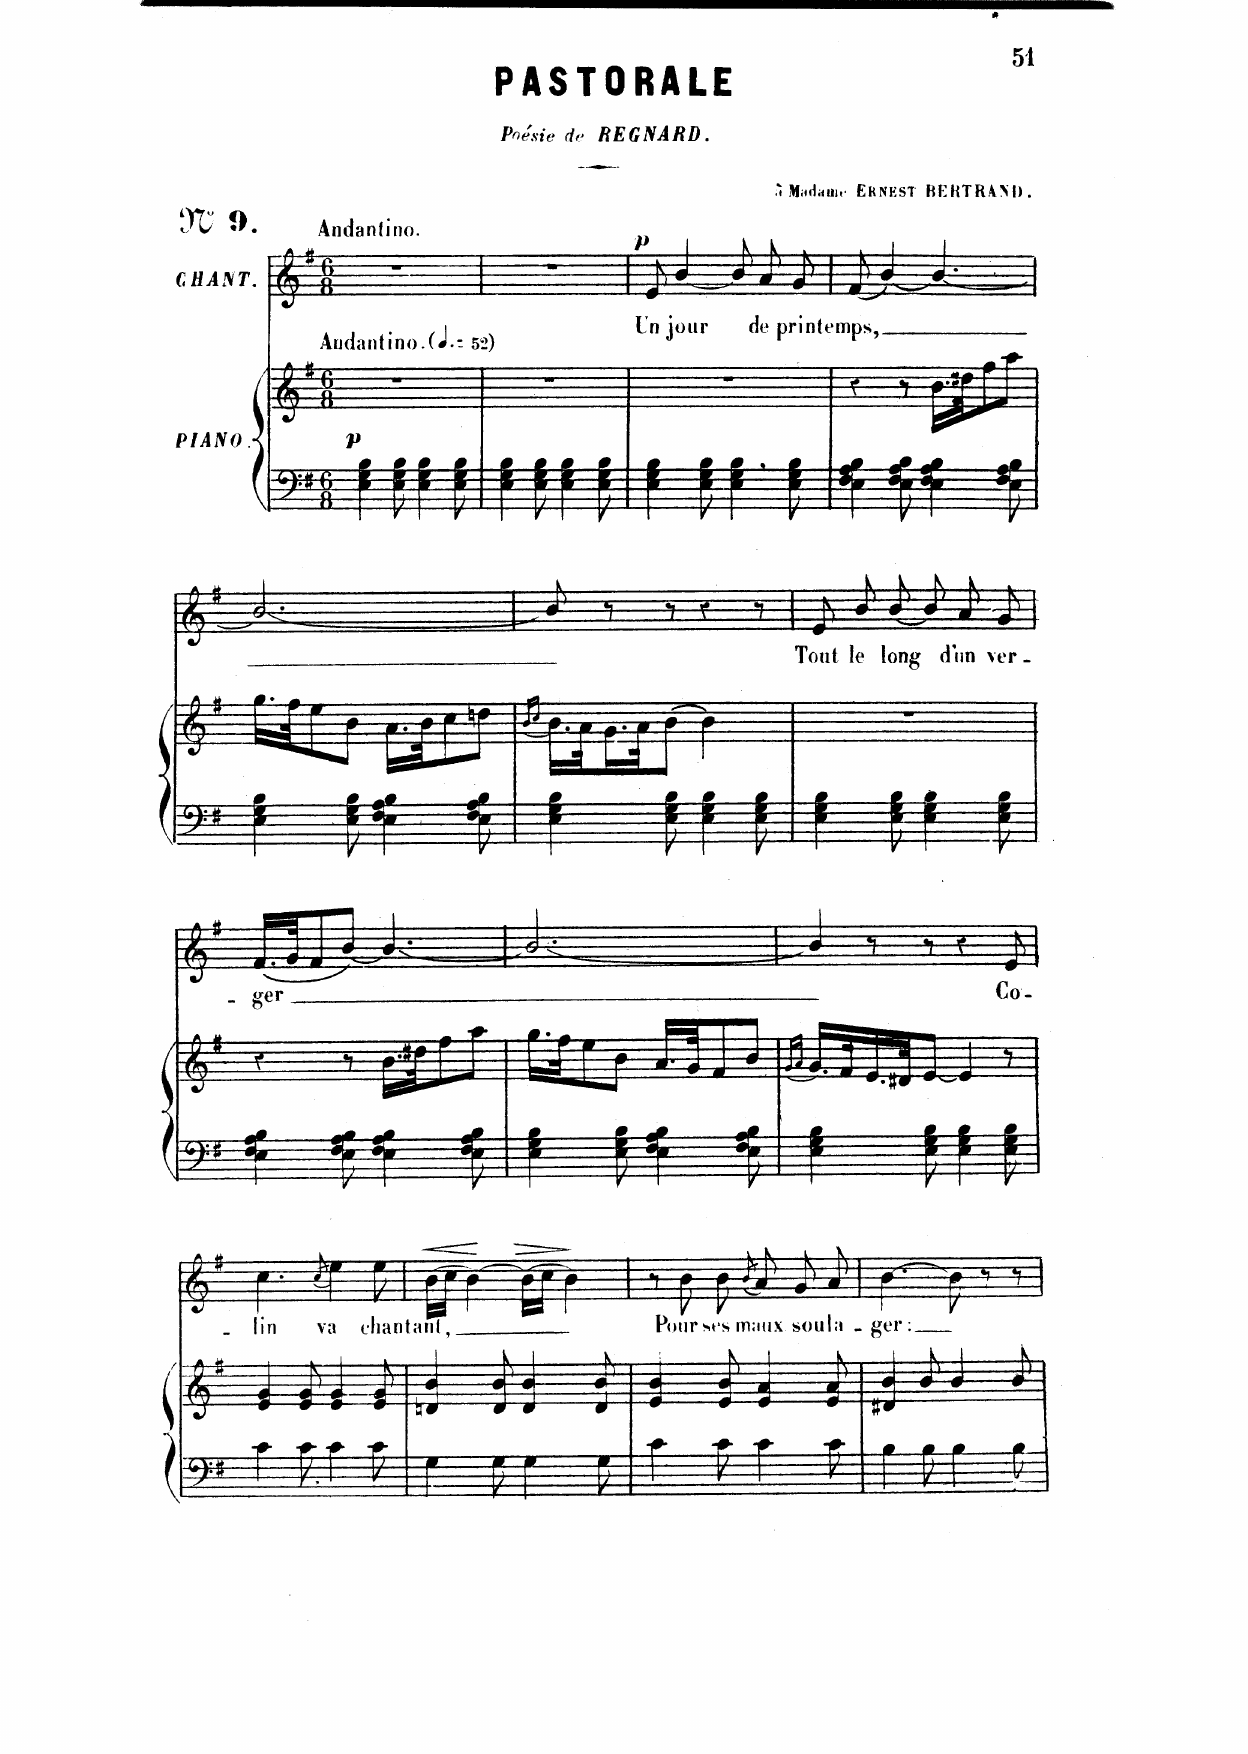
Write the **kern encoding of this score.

**kern	**kern	**dynam	**kern	**text	**dynam
*part2	*part2	*part2	*part1	*part1	*part1
*staff3	*staff2	*staff2/3	*staff1	*staff1	*staff1
*I"Piano	*	*	*I"Chant Voice	*	*
*I'Pno	*	*	*	*	*
*clefF4	*clefG2	*	*clefG2	*	*
*k[f#]	*k[f#]	*	*k[f#]	*	*
*M6/8	*M6/8	*	*M6/8	*	*
*MM78	*MM78	*	*MM78	*	*
=1	=1	=1	=1	=1	=1
!	!	!	!LO:TX:a:B:t=Andantino	!	!
!	!LO:TX:a:B:t=Andantino	!	!	!	!
!	!	!LO:DY:a=2	!	!	!
4E\ 4G\ 4B\	2.r	p	2.r	.	.
8E\ 8G\ 8B\	.	.	.	.	.
4E\ 4G\ 4B\	.	.	.	.	.
8E\ 8G\ 8B\	.	.	.	.	.
=2	=2	=2	=2	=2	=2
4E\ 4G\ 4B\	2.r	.	2.r	.	.
8E\ 8G\ 8B\	.	.	.	.	.
4E\ 4G\ 4B\	.	.	.	.	.
8E\ 8G\ 8B\	.	.	.	.	.
=3	=3	=3	=3	=3	=3
!	!	!	!	!	!LO:DY:a
4E\ 4G\ 4B\	2.r	.	8e/	Un	p
.	.	.	[4b/	jour	.
8E\ 8G\ 8B\	.	.	.	.	.
4E\ 4G\ 4B\	.	.	8b/]	.	.
.	.	.	8a/	de	.
8E\ 8G\ 8B\	.	.	8g/	prin-	.
=4	=4	=4	=4	=4	=4
4E\ 4F#\ 4A\ 4B\	4r	.	(8f#/	-temps,	.
.	.	.	[4b/)	.	.
8E\ 8F#\ 8A\ 8B\	8r	.	.	.	.
4E\ 4F#\ 4A\ 4B\	16.b\LL	.	4.b/_	.	.
.	32dd#X\JK	.	.	.	.
.	8ff#\	.	.	.	.
8E\ 8F#\ 8A\ 8B\	8aa\J	.	.	.	.
=5	=5	=5	=5	=5	=5
4E\ 4G\ 4B\	16.gg\LL	.	2.b/_	.	.
.	32ff#\JK	.	.	.	.
.	8ee\	.	.	.	.
8E\ 8G\ 8B\	8b\J	.	.	.	.
4E\ 4F#\ 4A\ 4B\	16.a\LL	.	.	.	.
.	32b\JK	.	.	.	.
.	8cc\	.	.	.	.
8E\ 8F#\ 8A\ 8B\	8ddn\J	.	.	.	.
=6	=6	=6	=6	=6	=6
.	[<16qb/LL	.	.	.	.
.	16qcc/JJ	.	.	.	.
4E\ 4G\ 4B\	16.b\LL]	.	8b/]	.	.
.	32a\JK	.	.	.	.
.	16.g\L	.	8r	.	.
.	32a\JK	.	.	.	.
8E\ 8G\ 8B\	[8b\J	.	8r	.	.
4E\ 4G\ 4B\	4b\]	.	4r	.	.
8E\ 8G\ 8B\	8r	.	8r	.	.
=7	=7	=7	=7	=7	=7
4E\ 4G\ 4B\	2.r	.	8e/	Tout	.
.	.	.	8b/	le	.
8E\ 8G\ 8B\	.	.	[8b/	long	.
4E\ 4G\ 4B\	.	.	8b/]	.	.
.	.	.	8a/	d’un	.
8E\ 8G\ 8B\	.	.	8g/	ver-	.
=8	=8	=8	=8	=8	=8
4E\ 4F#\ 4A\ 4B\	4r	.	(16.f#/LL	-- ger	.
.	.	.	32g/JK	.	.
.	.	.	8f#/	.	.
8E\ 8F#\ 8A\ 8B\	8r	.	[8b/J)	.	.
4E\ 4F#\ 4A\ 4B\	16.b\LL	.	4.b/_	.	.
.	32dd#X\JK	.	.	.	.
.	8ff#\	.	.	.	.
8E\ 8F#\ 8A\ 8B\	8aa\J	.	.	.	.
=9	=9	=9	=9	=9	=9
4E\ 4G\ 4B\	16.gg\LL	.	2.b/_	.	.
.	32ff#\JK	.	.	.	.
.	8ee\	.	.	.	.
8E\ 8G\ 8B\	8b\J	.	.	.	.
4E\ 4F#\ 4A\ 4B\	16.a/LL	.	.	.	.
.	32g/JK	.	.	.	.
.	8f#/	.	.	.	.
8E\ 8F#\ 8A\ 8B\	8b/J	.	.	.	.
=10	=10	=10	=10	=10	=10
.	[<16qg/LL	.	.	.	.
.	16qa/JJ	.	.	.	.
4E\ 4G\ 4B\	16.g/LL]	.	4b/]	.	.
.	32f#/K	.	.	.	.
.	16.e/	.	.	.	.
.	32d#X/JK	.	.	.	.
8E\ 8G\ 8B\	[8e/J	.	8r	.	.
4E\ 4G\ 4B\	4e/]	.	4r	.	.
8E\ 8G\ 8B\	8r	.	8e/	Co-	.
=11	=11	=11	=11	=11	=11
4c\	4e/ 4g/	.	4.cc\	-- lin	.
8c\	8e/ 8g/	.	.	.	.
.	.	.	(8qcc/	.	.
4c\	4e/ 4g/	.	4ee\)	va	.
8c\	8e/ 8g/	.	8ee\	chan-	.
=12	=12	=12	=12	=12	=12
!	!	!	!	!	!LO:HP:b
4G\	4dn/ 4b/	.	(16b\LL	-tant,	<
.	.	.	16cc\JJ	.	.
.	.	.	[4b\)	.	.
8G\	8d/ 8b/	.	.	.	.
!	!	!	!	!	!LO:HP:n=1:b
4G\	4d/ 4b/	.	(16b\LL]	.	[ >
.	.	.	16cc\JJ	.	.
.	.	.	4b\)	.	.
8G\	8d/ 8b/	.	.	.	.
.	.	.	.	.	]
=13	=13	=13	=13	=13	=13
4c\	4e/ 4b/	.	8r	.	.
.	.	.	8b\	Pour	.
8c\	8e/ 8b/	.	8b\	ses	.
.	.	.	(8qb/	.	.
4c\	4e/ 4a/	.	8a/)	maux	.
.	.	.	8g/	sou-	.
8c\	8e/ 8a/	.	8a/	-la-	.
=14	=14	=14	=14	=14	=14
4B\	4d#X/ 4b/	.	[4.b\	-ger:	.
8B\	8b/	.	.	.	.
4B\	4b/	.	8b\]	.	.
.	.	.	8r	.	.
8B\	8b/	.	8r	.	.
=	=	=	=	=	=
*-	*-	*-	*-	*-	*-
